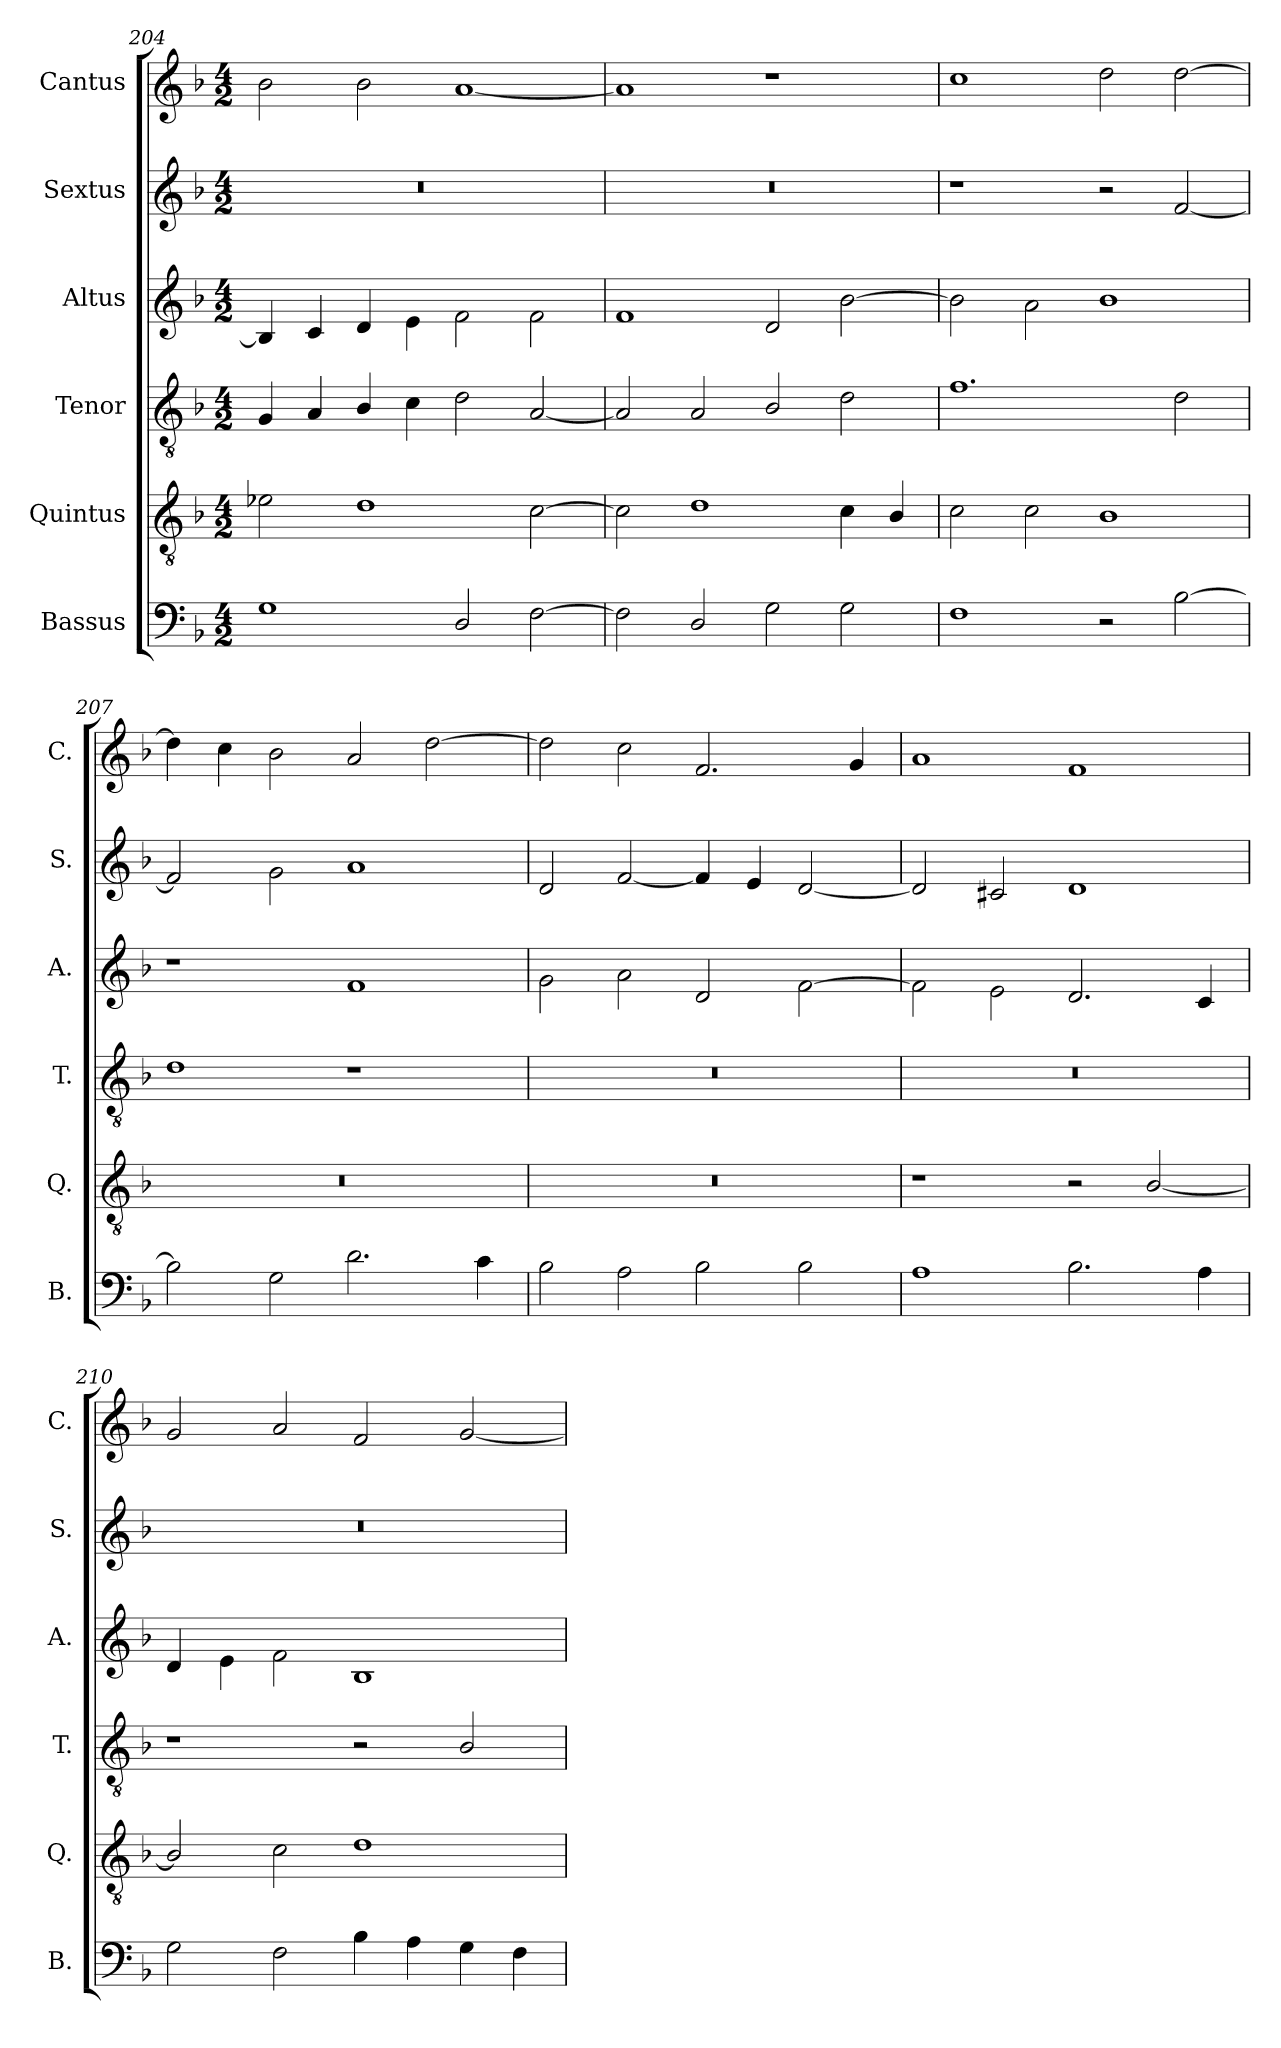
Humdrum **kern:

**kern	**kern	**kern	**kern	**kern	**kern
*part6	*part5	*part4	*part3	*part2	*part1
*staff6	*staff5	*staff4	*staff3	*staff2	*staff1
*I"Bassus	*I"Quintus	*I"Tenor	*I"Altus	*I"Sextus	*I"Cantus
*I'B.	*I'Q.	*I'T.	*I'A.	*I'S.	*I'C.
*clefF4	*clefGv2	*clefGv2	*clefG2	*clefG2	*clefG2
*k[b-]	*k[b-]	*k[b-]	*k[b-]	*k[b-]	*k[b-]
*M4/2	*M4/2	*M4/2	*M4/2	*M4/2	*M4/2
=204	=204	=204	=204	=204	=204
!	!	!	!	!LO:N:vis=1	!
1G	2e-X\	4G/	4B-/]	0r	2b-\
.	.	4A/	4c/	.	.
.	1d	4B-/	4d/	.	2b-\
.	.	4c\	4e\	.	.
2D/	.	2d\	2f\	.	[1a
[2F\	[2c\	[2A/	2f\	.	.
!!LO:LB:g=z
=205	=205	=205	=205	=205	=205
!	!	!	!	!LO:N:vis=1	!
2F\]	2c\]	2A/]	1f	0r	1a]
2D/	1d	2A/	.	.	.
2G\	.	2B-/	2d/	.	1r
2G\	4c\	2d\	[2b-\	.	.
.	4B-/	.	.	.	.
=206	=206	=206	=206	=206	=206
1F	2c\	1.f	2b-\]	1r	1cc
.	2c\	.	2a\	.	.
2r	1B-	.	1b-	2r	2dd\
[2B-\	.	2d\	.	[2f/	[2dd\
=207	=207	=207	=207	=207	=207
!	!LO:N:vis=1	!	!	!	!
2B-\]	0r	1d	1r	2f/]	4dd\]
.	.	.	.	.	4cc\
2G\	.	.	.	2g\	2b-\
2.d\	.	1r	1f	1a	2a/
.	.	.	.	.	[2dd\
4c\	.	.	.	.	.
=208	=208	=208	=208	=208	=208
!	!LO:N:vis=1	!LO:N:vis=1	!	!	!
2B-\	0r	0r	2g\	2d/	2dd\]
2A\	.	.	2a\	[2f/	2cc\
2B-\	.	.	2d/	4f/]	2.f/
.	.	.	.	4e/	.
2B-\	.	.	[2f\	[2d/	.
.	.	.	.	.	4g/
=209	=209	=209	=209	=209	=209
!	!	!LO:N:vis=1	!	!	!
1A	1r	0r	2f\]	2d/]	1a
.	.	.	2e\	2c#X/	.
2.B-\	2r	.	2.d/	1d	1f
.	[2B-/	.	.	.	.
4A\	.	.	4c/	.	.
!!LO:PB:g=z
=210	=210	=210	=210	=210	=210
!	!	!	!	!LO:N:vis=1	!
2G\	2B-/]	1r	4d/	0r	2g/
.	.	.	4e\	.	.
2F\	2c\	.	2f\	.	2a/
4B-\	1d	2r	1B-	.	2f/
4A\	.	.	.	.	.
4G\	.	2B-/	.	.	[2g/
4F\	.	.	.	.	.
=	=	=	=	=	=
*-	*-	*-	*-	*-	*-
